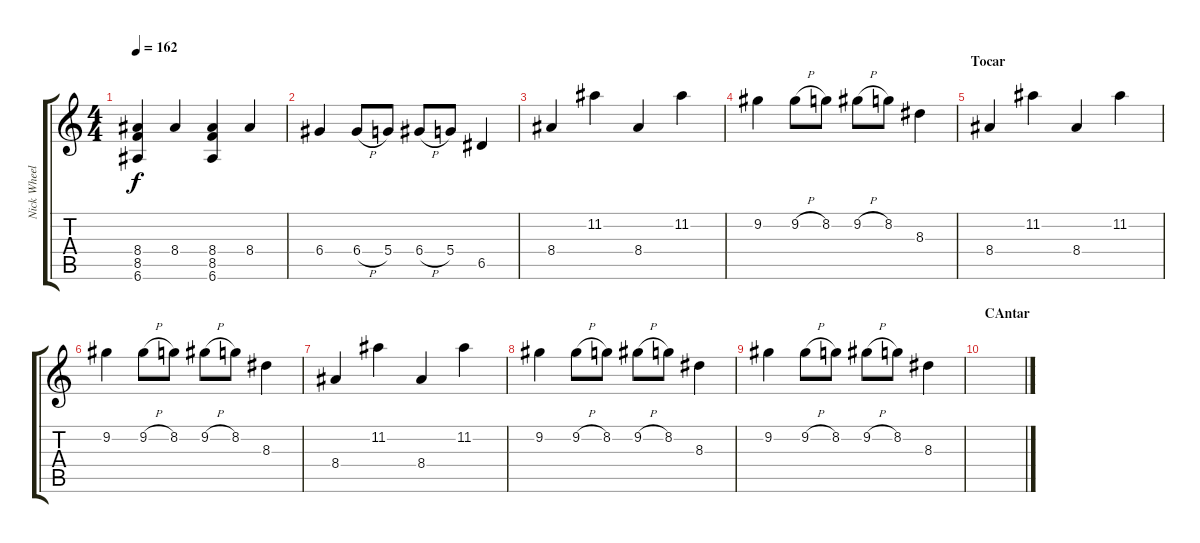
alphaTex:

\track ("Nick Wheeler" "Nick Wheel") {instrument distortionguitar}
\staff {score tabs}
\tuning (E4 B3 G3 D3 A2 E2) {hide}
\ts (4 4)
\tempo 162
\clef g2
\ks c
(8.4 8.5 6.6).4{dy f instrument distortionguitar} 8.4.4 (8.4 8.5 6.6).4 8.4.4 |
6.4.4 6.4{h}.8 5.4.8 6.4{h}.8 5.4.8 6.5.4 |
8.4.4 11.2.4 8.4.4 11.2.4 |
9.2.4 9.2{h}.8 8.2.8 9.2{h}.8 8.2.8 8.3.4 |
\section ("" "Tocar")
8.4.4 11.2.4 8.4.4 11.2.4 |
9.2.4 9.2{h}.8 8.2.8 9.2{h}.8 8.2.8 8.3.4 |
8.4.4 11.2.4 8.4.4 11.2.4 |
9.2.4 9.2{h}.8 8.2.8 9.2{h}.8 8.2.8 8.3.4 |
9.2.4 9.2{h}.8 8.2.8 9.2{h}.8 8.2.8 8.3.4 |
\section ("" "CAntar")
